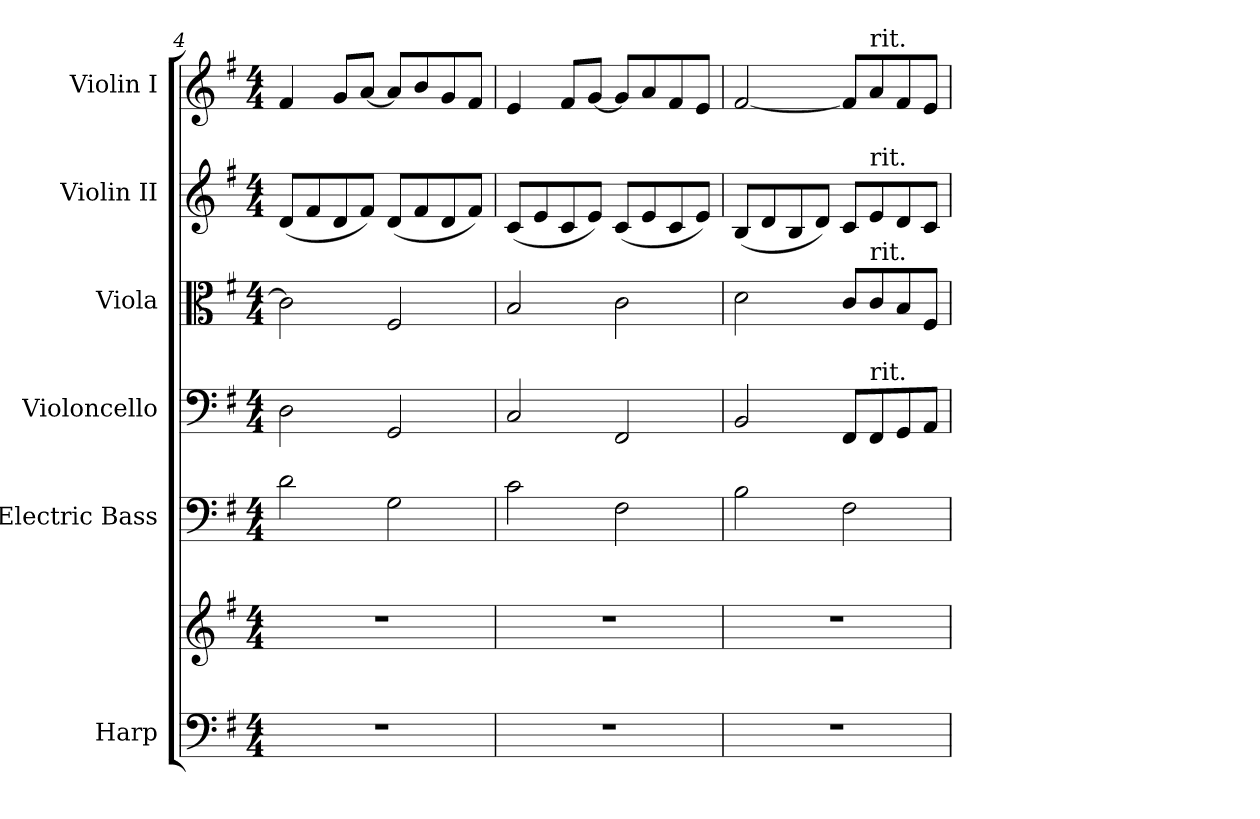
**kern	**kern	**kern	**kern	**kern	**kern	**kern
*part6	*part6	*part5	*part4	*part3	*part2	*part1
*staff7	*staff6	*staff5	*staff4	*staff3	*staff2	*staff1
*I"Harp	*	*I"Electric Bass	*I"Violoncello	*I"Viola	*I"Violin II	*I"Violin I
*I'Hrp.	*	*	*I'Vc.	*I'Vla.	*I'Vln. II	*I'Vln. I
*clefF4	*clefG2	*clefF4	*clefF4	*clefC3	*clefG2	*clefG2
*	*	*ITrd7c12	*	*	*	*
*k[f#]	*k[f#]	*k[f#]	*k[f#]	*k[f#]	*k[f#]	*k[f#]
*M4/4	*M4/4	*M4/4	*M4/4	*M4/4	*M4/4	*M4/4
=4	=4	=4	=4	=4	=4	=4
1r	1r	2D\	2D\	2c\]	(<8d/L	4f#/
.	.	.	.	.	8f#/	.
.	.	.	.	.	8d/	8g/L
.	.	.	.	.	8f#/J)	[8a/J
.	.	2GG\	2GG/	2F#/	(<8d/L	8a/L]
.	.	.	.	.	8f#/	8b/
.	.	.	.	.	8d/	8g/
.	.	.	.	.	8f#/J)	8f#/J
!!LO:PB:g=z
=5	=5	=5	=5	=5	=5	=5
1r	1r	2C\	2C/	2B/	(<8c/L	4e/
.	.	.	.	.	8e/	.
.	.	.	.	.	8c/	8f#/L
.	.	.	.	.	8e/J)	[8g/J
.	.	2FF#\	2FF#/	2c\	(<8c/L	8g/L]
.	.	.	.	.	8e/	8a/
.	.	.	.	.	8c/	8f#/
.	.	.	.	.	8e/J)	8e/J
=6	=6	=6	=6	=6	=6	=6
1r	1r	2BB\	2BB/	2d\	(<8B/L	[2f#/
.	.	.	.	.	8d/	.
.	.	.	.	.	8B/	.
.	.	.	.	.	8d/J)	.
.	.	2FF#\	8FF#/L	8c/L	8c/L	8f#/L]
!	!	!	!	!	!	!LO:TX:a:t=rit.
!	!	!	!	!	!LO:TX:a:t=rit.	!
!	!	!	!	!LO:TX:a:t=rit.	!	!
!	!	!	!LO:TX:a:t=rit.	!	!	!
.	.	.	8FF#/	8c/	8e/	8a/
.	.	.	8GG/	8B/	8d/	8f#/
.	.	.	8AA/J	8F#/J	8c/J	8e/J
=	=	=	=	=	=	=
*-	*-	*-	*-	*-	*-	*-
